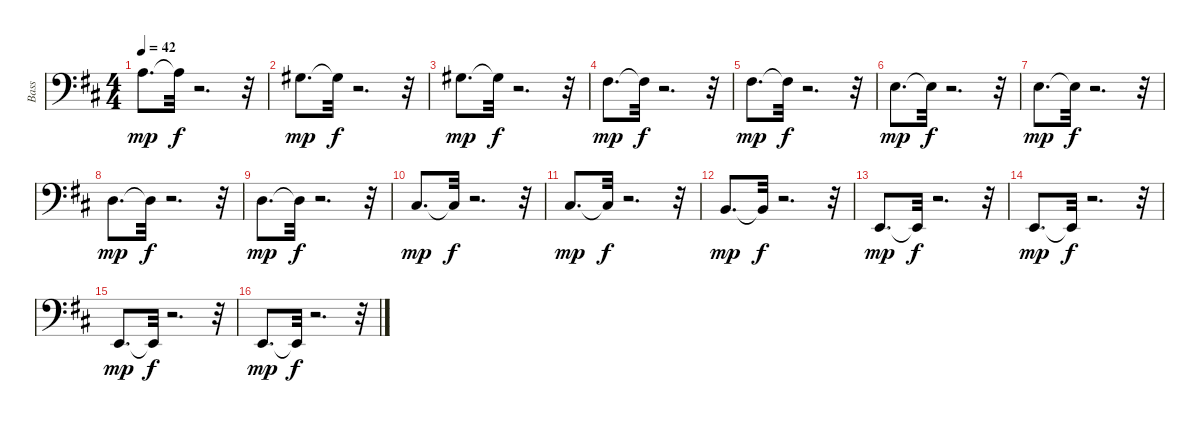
\track ("Bass" "Bass") {instrument contrabass}
\staff {score}
\tuning (G2 D2 A1 E1) {hide}
\ts (4 4)
\tempo 42
\clef f4
\ks d
2.1.8{d dy mp} 2.1{t}.32{dy f} r.2{d} r.32 |
1.1.8{d dy mp} 1.1{t}.32{dy f} r.2{d} r.32 |
1.1.8{d dy mp} 1.1{t}.32{dy f} r.2{d} r.32 |
4.2.8{d dy mp} 4.2{t}.32{dy f} r.2{d} r.32 |
4.2.8{d dy mp} 4.2{t}.32{dy f} r.2{d} r.32 |
2.2.8{d dy mp} 2.2{t}.32{dy f} r.2{d} r.32 |
2.2.8{d dy mp} 2.2{t}.32{dy f} r.2{d} r.32 |
0.2.8{d dy mp} 0.2{t}.32{dy f} r.2{d} r.32 |
0.2.8{d dy mp} 0.2{t}.32{dy f} r.2{d} r.32 |
4.3.8{d dy mp} 4.3{t}.32{dy f} r.2{d} r.32 |
4.3.8{d dy mp} 4.3{t}.32{dy f} r.2{d} r.32 |
2.3.8{d dy mp} 2.3{t}.32{dy f} r.2{d} r.32 |
0.4.8{d dy mp} 0.4{t}.32{dy f} r.2{d} r.32 |
0.4.8{d dy mp} 0.4{t}.32{dy f} r.2{d} r.32 |
0.4.8{d dy mp} 0.4{t}.32{dy f} r.2{d} r.32 |
0.4.8{d dy mp} 0.4{t}.32{dy f} r.2{d} r.32
